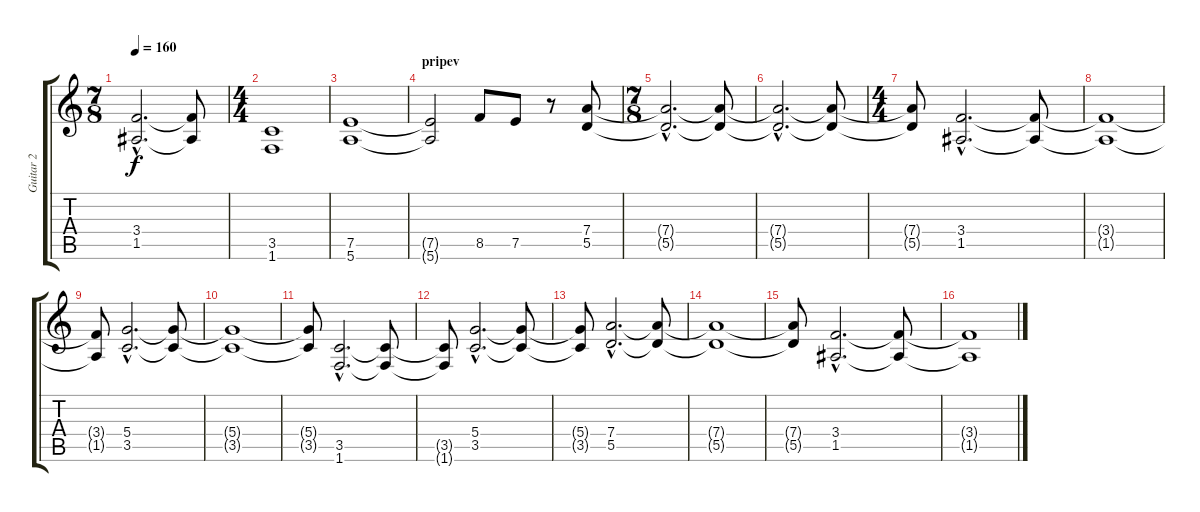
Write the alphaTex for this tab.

\track ("Guitar 2" "Guitar 2") {instrument overdrivenguitar}
\staff {score tabs}
\tuning (E4 B3 G3 D3 A2 E2) {hide}
\ts (7 8)
\tempo 160
\clef g2
\ks c
(3.4{hac t} 1.5{hac t}).2{d dy f} (3.4{t} 1.5{t}).8 |
\ts (4 4)
(3.5 1.6).1 |
(7.5 5.6).1 |
\section ("" "pripev")
(7.5{t} 5.6{t}).2 8.5.8 7.5.8 r.8 (7.4 5.5).8 |
\ts (7 8)
(7.4{hac t} 5.5{hac t}).2{d} (7.4{t} 5.5{t}).8 |
(7.4{hac t} 5.5{hac t}).2{d} (7.4{t} 5.5{t}).8 |
\ts (4 4)
(7.4{t} 5.5{t}).8 (3.4{hac} 1.5{hac}).2{d} (3.4{t} 1.5{t}).8 |
(3.4{t} 1.5{t}).1 |
(3.4{t} 1.5{t}).8 (5.4{hac} 3.5{hac}).2{d} (5.4{t} 3.5{t}).8 |
(5.4{t} 3.5{t}).1 |
(5.4{t} 3.5{t}).8 (3.5{hac} 1.6{hac}).2{d} (3.5{t} 1.6{t}).8 |
(3.5{t} 1.6{t}).8 (5.4{hac} 3.5{hac}).2{d} (5.4{t} 3.5{t}).8 |
(5.4{t} 3.5{t}).8 (7.4{hac} 5.5{hac}).2{d} (7.4{t} 5.5{t}).8 |
(7.4{t} 5.5{t}).1 |
(7.4{t} 5.5{t}).8 (3.4{hac} 1.5{hac}).2{d} (3.4{t} 1.5{t}).8 |
(3.4{t} 1.5{t}).1
